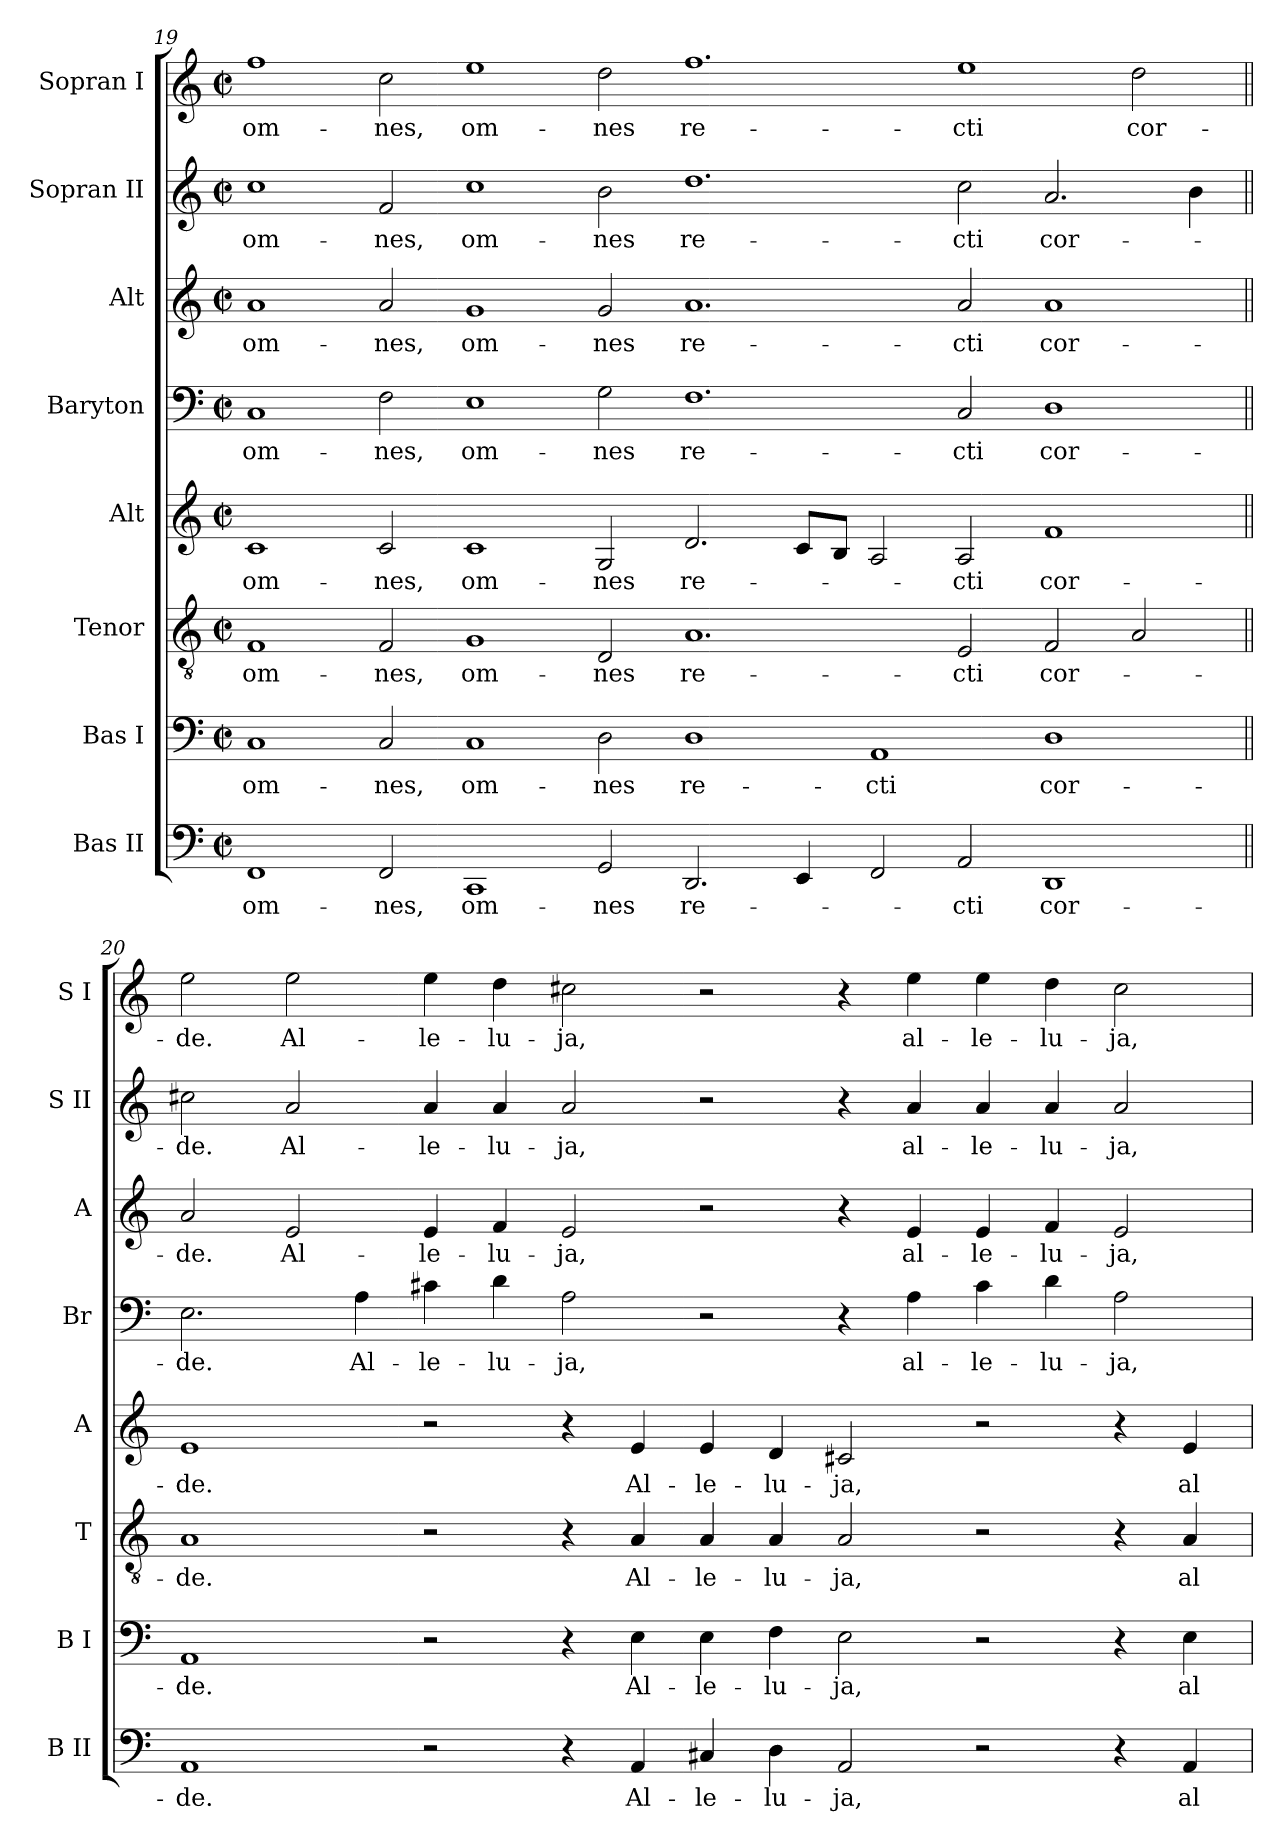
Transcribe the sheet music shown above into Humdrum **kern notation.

**kern	**text	**kern	**text	**kern	**text	**kern	**text	**kern	**text	**kern	**text	**kern	**text	**kern	**text
*part8	*part8	*part7	*part7	*part6	*part6	*part5	*part5	*part4	*part4	*part3	*part3	*part2	*part2	*part1	*part1
*staff8	*staff8	*staff7	*staff7	*staff6	*staff6	*staff5	*staff5	*staff4	*staff4	*staff3	*staff3	*staff2	*staff2	*staff1	*staff1
*I"Bas II	*	*I"Bas I	*	*I"Tenor	*	*I"Alt	*	*I"Baryton	*	*I"Alt	*	*I"Sopran II	*	*I"Sopran I	*
*I'B II	*	*I'B I	*	*I'T	*	*I'A	*	*I'Br	*	*I'A	*	*I'S II	*	*I'S I	*
!!LO:PB:g=z
*clefF4	*	*clefF4	*	*clefGv2	*	*clefG2	*	*clefF4	*	*clefG2	*	*clefG2	*	*clefG2	*
*k[]	*	*k[]	*	*k[]	*	*k[]	*	*k[]	*	*k[]	*	*k[]	*	*k[]	*
*C:	*	*C:	*	*C:	*	*C:	*	*C:	*	*C:	*	*C:	*	*C:	*
*M2/2	*	*M2/2	*	*M2/2	*	*M2/2	*	*M2/2	*	*M2/2	*	*M2/2	*	*M2/2	*
*met(c|)	*	*met(c|)	*	*met(c|)	*	*met(c|)	*	*met(c|)	*	*met(c|)	*	*met(c|)	*	*met(c|)	*
=19	=19	=19	=19	=19	=19	=19	=19	=19	=19	=19	=19	=19	=19	=19	=19
!	!LO:LY:b	!	!LO:LY:b	!	!LO:LY:b	!	!LO:LY:b	!	!LO:LY:b	!	!LO:LY:b	!	!LO:LY:b	!	!LO:LY:b
1FF	om-	1C	om-	1F	om-	1c	om-	1C	om-	1a	om-	1cc	om-	1ff	om-
!	!LO:LY:b	!	!LO:LY:b	!	!LO:LY:b	!	!LO:LY:b	!	!LO:LY:b	!	!LO:LY:b	!	!LO:LY:b	!	!LO:LY:b
2FF/	-nes,	2C/	-nes,	2F/	-nes,	2c/	-nes,	2F\	-nes,	2a/	-nes,	2f/	-nes,	2cc\	-nes,
!	!LO:LY:b	!	!LO:LY:b	!	!LO:LY:b	!	!LO:LY:b	!	!LO:LY:b	!	!LO:LY:b	!	!LO:LY:b	!	!LO:LY:b
1CC	om-	1C	om-	1G	om-	1c	om-	1E	om-	1g	om-	1cc	om-	1ee	om-
!	!LO:LY:b	!	!LO:LY:b	!	!LO:LY:b	!	!LO:LY:b	!	!LO:LY:b	!	!LO:LY:b	!	!LO:LY:b	!	!LO:LY:b
2GG/	-nes	2D\	-nes	2D/	-nes	2G/	-nes	2G\	-nes	2g/	-nes	2b\	-nes	2dd\	-nes
!	!LO:LY:b	!	!LO:LY:b	!	!LO:LY:b	!	!LO:LY:b	!	!LO:LY:b	!	!LO:LY:b	!	!LO:LY:b	!	!LO:LY:b
2.DD/	re-	1D	re-	1.A	re-	2.d/	re-	1.F	re-	1.a	re-	1.dd	re-	1.ff	re-
4EE/	.	.	.	.	.	8c/L	.	.	.	.	.	.	.	.	.
.	.	.	.	.	.	8B/J	.	.	.	.	.	.	.	.	.
!	!	!	!LO:LY:b	!	!	!	!	!	!	!	!	!	!	!	!
2FF/	.	1AA	-cti	.	.	2A/	.	.	.	.	.	.	.	.	.
!	!LO:LY:b	!	!	!	!LO:LY:b	!	!LO:LY:b	!	!LO:LY:b	!	!LO:LY:b	!	!LO:LY:b	!	!LO:LY:b
2AA/	-cti	.	.	2E/	-cti	2A/	-cti	2C/	-cti	2a/	-cti	2cc\	-cti	1ee	-cti
!	!LO:LY:b	!	!LO:LY:b	!	!LO:LY:b	!	!LO:LY:b	!	!LO:LY:b	!	!LO:LY:b	!	!LO:LY:b	!	!
1DD	cor-	1D	cor-	2F/	cor-	1f	cor-	1D	cor-	1a	cor-	2.a/	cor-	.	.
!	!	!	!	!	!	!	!	!	!	!	!	!	!	!	!LO:LY:b
.	.	.	.	2A/	.	.	.	.	.	.	.	.	.	2dd\	cor-
.	.	.	.	.	.	.	.	.	.	.	.	4b\	.	.	.
=20||	=20||	=20||	=20||	=20||	=20||	=20||	=20||	=20||	=20||	=20||	=20||	=20||	=20||	=20||	=20||
!	!LO:LY:b	!	!LO:LY:b	!	!LO:LY:b	!	!LO:LY:b	!	!LO:LY:b	!	!LO:LY:b	!	!LO:LY:b	!	!LO:LY:b
1AA	-de.	1AA	-de.	1A	-de.	1e	-de.	2.E\	-de.	2a/	-de.	2cc#X\	-de.	2ee\	-de.
!	!	!	!	!	!	!	!	!	!	!	!LO:LY:b	!	!LO:LY:b	!	!LO:LY:b
.	.	.	.	.	.	.	.	.	.	2e/	Al-	2a/	Al-	2ee\	Al-
!	!	!	!	!	!	!	!	!	!LO:LY:b	!	!	!	!	!	!
.	.	.	.	.	.	.	.	4A\	Al-	.	.	.	.	.	.
!	!	!	!	!	!	!	!	!	!LO:LY:b	!	!LO:LY:b	!	!LO:LY:b	!	!LO:LY:b
2r	.	2r	.	2r	.	2r	.	4c#X\	-le-	4e/	-le-	4a/	-le-	4ee\	-le-
!	!	!	!	!	!	!	!	!	!LO:LY:b	!	!LO:LY:b	!	!LO:LY:b	!	!LO:LY:b
.	.	.	.	.	.	.	.	4d\	-lu-	4f/	-lu-	4a/	-lu-	4dd\	-lu-
!	!	!	!	!	!	!	!	!	!LO:LY:b	!	!LO:LY:b	!	!LO:LY:b	!	!LO:LY:b
4r	.	4r	.	4r	.	4r	.	2A\	-ja,	2e/	-ja,	2a/	-ja,	2cc#X\	-ja,
!	!LO:LY:b	!	!LO:LY:b	!	!LO:LY:b	!	!LO:LY:b	!	!	!	!	!	!	!	!
4AA/	Al-	4E\	Al-	4A/	Al-	4e/	Al-	.	.	.	.	.	.	.	.
!	!LO:LY:b	!	!LO:LY:b	!	!LO:LY:b	!	!LO:LY:b	!	!	!	!	!	!	!	!
4C#X/	-le-	4E\	-le-	4A/	-le-	4e/	-le-	2r	.	2r	.	2r	.	2r	.
!	!LO:LY:b	!	!LO:LY:b	!	!LO:LY:b	!	!LO:LY:b	!	!	!	!	!	!	!	!
4D\	-lu-	4F\	-lu-	4A/	-lu-	4d/	-lu-	.	.	.	.	.	.	.	.
!	!LO:LY:b	!	!LO:LY:b	!	!LO:LY:b	!	!LO:LY:b	!	!	!	!	!	!	!	!
2AA/	-ja,	2E\	-ja,	2A/	-ja,	2c#X/	-ja,	4r	.	4r	.	4r	.	4r	.
!	!	!	!	!	!	!	!	!	!LO:LY:b	!	!LO:LY:b	!	!LO:LY:b	!	!LO:LY:b
.	.	.	.	.	.	.	.	4A\	al-	4e/	al-	4a/	al-	4ee\	al-
!	!	!	!	!	!	!	!	!	!LO:LY:b	!	!LO:LY:b	!	!LO:LY:b	!	!LO:LY:b
2r	.	2r	.	2r	.	2r	.	4c#\	-le-	4e/	-le-	4a/	-le-	4ee\	-le-
!	!	!	!	!	!	!	!	!	!LO:LY:b	!	!LO:LY:b	!	!LO:LY:b	!	!LO:LY:b
.	.	.	.	.	.	.	.	4d\	-lu-	4f/	-lu-	4a/	-lu-	4dd\	-lu-
!	!	!	!	!	!	!	!	!	!LO:LY:b	!	!LO:LY:b	!	!LO:LY:b	!	!LO:LY:b
4r	.	4r	.	4r	.	4r	.	2A\	-ja,	2e/	-ja,	2a/	-ja,	2cc#\	-ja,
!	!LO:LY:b	!	!LO:LY:b	!	!LO:LY:b	!	!LO:LY:b	!	!	!	!	!	!	!	!
4AA/	al-	4E\	al-	4A/	al-	4e/	al-	.	.	.	.	.	.	.	.
=	=	=	=	=	=	=	=	=	=	=	=	=	=	=	=
*-	*-	*-	*-	*-	*-	*-	*-	*-	*-	*-	*-	*-	*-	*-	*-
